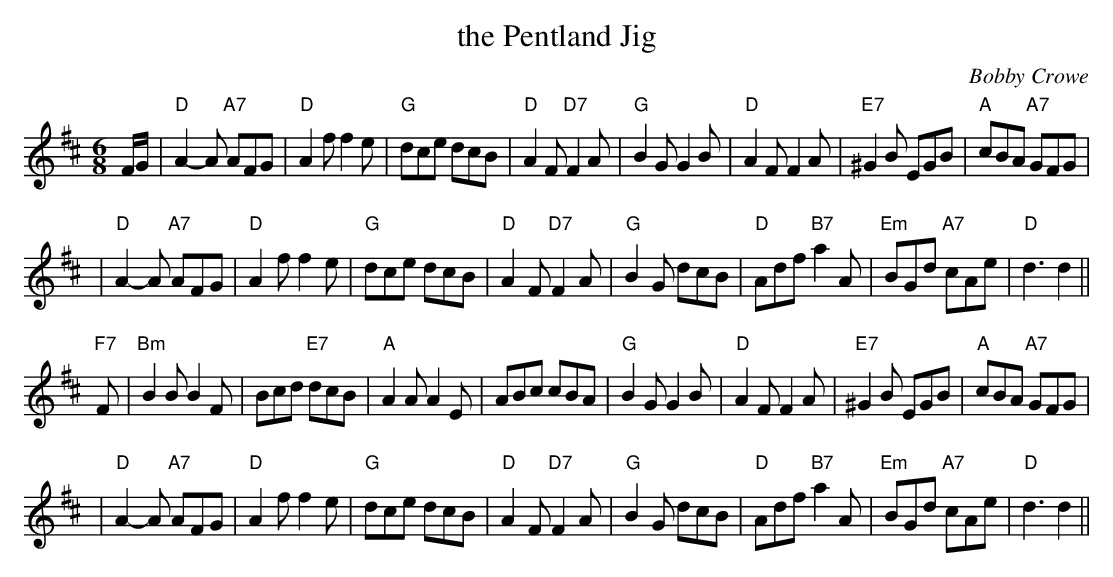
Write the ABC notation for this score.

X:1
T: the Pentland Jig
C: Bobby Crowe
M: 6/8
L: 1/8
K: D
F/G/ \
| "D"A2-A "A7"AFG | "D"A2f f2e | "G"dce dcB | "D"A2F "D7"F2A \
| "G"B2G G2B | "D"A2F F2A | "E7"^G2B EGB | "A"cBA "A7"GFG |
| "D"A2-A "A7"AFG | "D"A2f f2e | "G"dce dcB | "D"A2F "D7"F2A \
| "G"B2G dcB | "D"Adf "B7"a2A | "Em"BGd "A7"cAe | "D"d3 d2 ||
"F7"F \
| "Bm"B2B B2F | Bcd "E7"dcB | "A"A2A A2E | ABc cBA \
| "G"B2G G2B | "D"A2F F2A | "E7"^G2B EGB | "A"cBA "A7"GFG |
| "D"A2-A "A7"AFG | "D"A2f f2e | "G"dce dcB | "D"A2F "D7"F2A \
| "G"B2G dcB | "D"Adf "B7"a2A | "Em"BGd "A7"cAe | "D"d3 d2 ||
